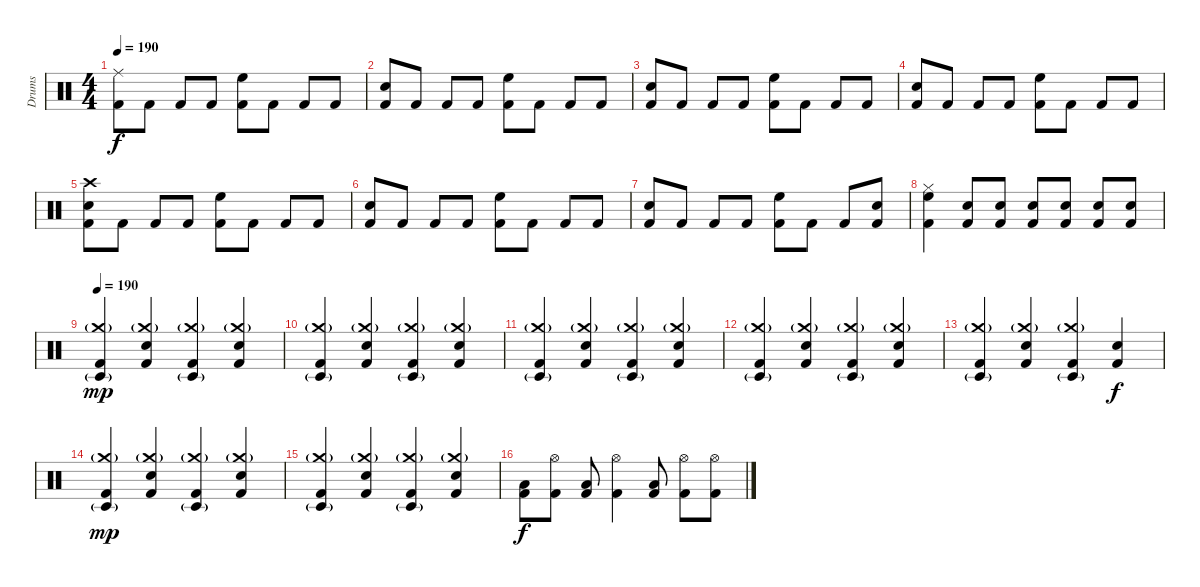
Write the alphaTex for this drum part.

\track ("Drums" "Drums") {instrument percussion}
\staff {score}
\articulation defaults
\ts (4 4)
\tempo 190
\clef neutral
\ks c
("Kick (hit) 2" "Ride (middle)").8{dy f} "Kick (hit) 2".8 "Kick (hit) 2".8 "Kick (hit) 2".8 ("Kick (hit) 2" "High Floor Tom (hit)").8 "Kick (hit) 2".8 "Kick (hit) 2".8 "Kick (hit) 2".8 |
("Kick (hit) 2" "Electric Snare (hit)").8 "Kick (hit) 2".8 "Kick (hit) 2".8 "Kick (hit) 2".8 ("Kick (hit) 2" "High Floor Tom (hit)").8 "Kick (hit) 2".8 "Kick (hit) 2".8 "Kick (hit) 2".8 |
("Kick (hit) 2" "Electric Snare (hit)").8 "Kick (hit) 2".8 "Kick (hit) 2".8 "Kick (hit) 2".8 ("Kick (hit) 2" "High Floor Tom (hit)").8 "Kick (hit) 2".8 "Kick (hit) 2".8 "Kick (hit) 2".8 |
("Kick (hit) 2" "Electric Snare (hit)").8 "Kick (hit) 2".8 "Kick (hit) 2".8 "Kick (hit) 2".8 ("Kick (hit) 2" "High Floor Tom (hit)").8 "Kick (hit) 2".8 "Kick (hit) 2".8 "Kick (hit) 2".8 |
("Kick (hit) 2" "Electric Snare (hit)" "Crash high (hit)").8 "Kick (hit) 2".8 "Kick (hit) 2".8 "Kick (hit) 2".8 ("Kick (hit) 2" "High Floor Tom (hit)").8 "Kick (hit) 2".8 "Kick (hit) 2".8 "Kick (hit) 2".8 |
("Kick (hit) 2" "Electric Snare (hit)").8 "Kick (hit) 2".8 "Kick (hit) 2".8 "Kick (hit) 2".8 ("Kick (hit) 2" "High Floor Tom (hit)").8 "Kick (hit) 2".8 "Kick (hit) 2".8 "Kick (hit) 2".8 |
("Kick (hit) 2" "Electric Snare (hit)").8 "Kick (hit) 2".8 "Kick (hit) 2".8 "Kick (hit) 2".8 ("Kick (hit) 2" "High Floor Tom (hit)").8 "Kick (hit) 2".8 "Kick (hit) 2".8 ("Kick (hit) 2" "Electric Snare (hit)").8 |
("Kick (hit) 2" "Hi-Hat (closed)" "High Floor Tom (hit)").4 ("Kick (hit) 2" "Electric Snare (hit)").8 ("Kick (hit) 2" "Electric Snare (hit)").8 ("Kick (hit) 2" "Electric Snare (hit)").8 ("Kick (hit) 2" "Electric Snare (hit)").8 ("Kick (hit) 2" "Electric Snare (hit)").8 ("Kick (hit) 2" "Electric Snare (hit)").8 |
\tempo 190
("Kick (hit) 2" "Crash medium (hit)"{g} "Timbale low (hit)"{g}).4{dy mp} ("Kick (hit) 2" "Crash medium (hit)"{g} "Snare (hit) 2").4 ("Kick (hit) 2" "Crash medium (hit)"{g} "Timbale low (hit)"{g}).4 ("Kick (hit) 2" "Crash medium (hit)"{g} "Snare (hit) 2").4 |
("Kick (hit) 2" "Crash medium (hit)"{g} "Timbale low (hit)"{g}).4 ("Kick (hit) 2" "Crash medium (hit)"{g} "Snare (hit) 2").4 ("Kick (hit) 2" "Crash medium (hit)"{g} "Timbale low (hit)"{g}).4 ("Kick (hit) 2" "Crash medium (hit)"{g} "Snare (hit) 2").4 |
("Kick (hit) 2" "Crash medium (hit)"{g} "Timbale low (hit)"{g}).4 ("Kick (hit) 2" "Crash medium (hit)"{g} "Snare (hit) 2").4 ("Kick (hit) 2" "Crash medium (hit)"{g} "Timbale low (hit)"{g}).4 ("Kick (hit) 2" "Crash medium (hit)"{g} "Snare (hit) 2").4 |
("Kick (hit) 2" "Crash medium (hit)"{g} "Timbale low (hit)"{g}).4 ("Kick (hit) 2" "Crash medium (hit)"{g} "Snare (hit) 2").4 ("Kick (hit) 2" "Crash medium (hit)"{g} "Timbale low (hit)"{g}).4 ("Kick (hit) 2" "Crash medium (hit)"{g} "Snare (hit) 2").4 |
("Kick (hit) 2" "Crash medium (hit)"{g} "Timbale low (hit)"{g}).4 ("Kick (hit) 2" "Crash medium (hit)"{g} "Snare (hit) 2").4 ("Kick (hit) 2" "Crash medium (hit)"{g} "Timbale low (hit)"{g}).4 ("Kick (hit) 2" "Snare (hit) 2").4{dy f} |
("Kick (hit) 2" "Crash medium (hit)"{g} "Timbale low (hit)"{g}).4{dy mp} ("Kick (hit) 2" "Crash medium (hit)"{g} "Snare (hit) 2").4 ("Kick (hit) 2" "Crash medium (hit)"{g} "Timbale low (hit)"{g}).4 ("Kick (hit) 2" "Crash medium (hit)"{g} "Snare (hit) 2").4 |
("Kick (hit) 2" "Crash medium (hit)"{g} "Timbale low (hit)"{g}).4 ("Kick (hit) 2" "Crash medium (hit)"{g} "Snare (hit) 2").4 ("Kick (hit) 2" "Crash medium (hit)"{g} "Timbale low (hit)"{g}).4 ("Kick (hit) 2" "Crash medium (hit)"{g} "Snare (hit) 2").4 |
("Kick (hit) 2" "Low Tom (hit)").8{dy f} ("Kick (hit) 2" "Hi-Hat (open)").8 ("Kick (hit) 2" "Low Tom (hit)").8 ("Kick (hit) 2" "Hi-Hat (open)").4 ("Kick (hit) 2" "Low Tom (hit)").8 ("Kick (hit) 2" "Hi-Hat (open)").8 ("Kick (hit) 2" "Hi-Hat (open)").8
